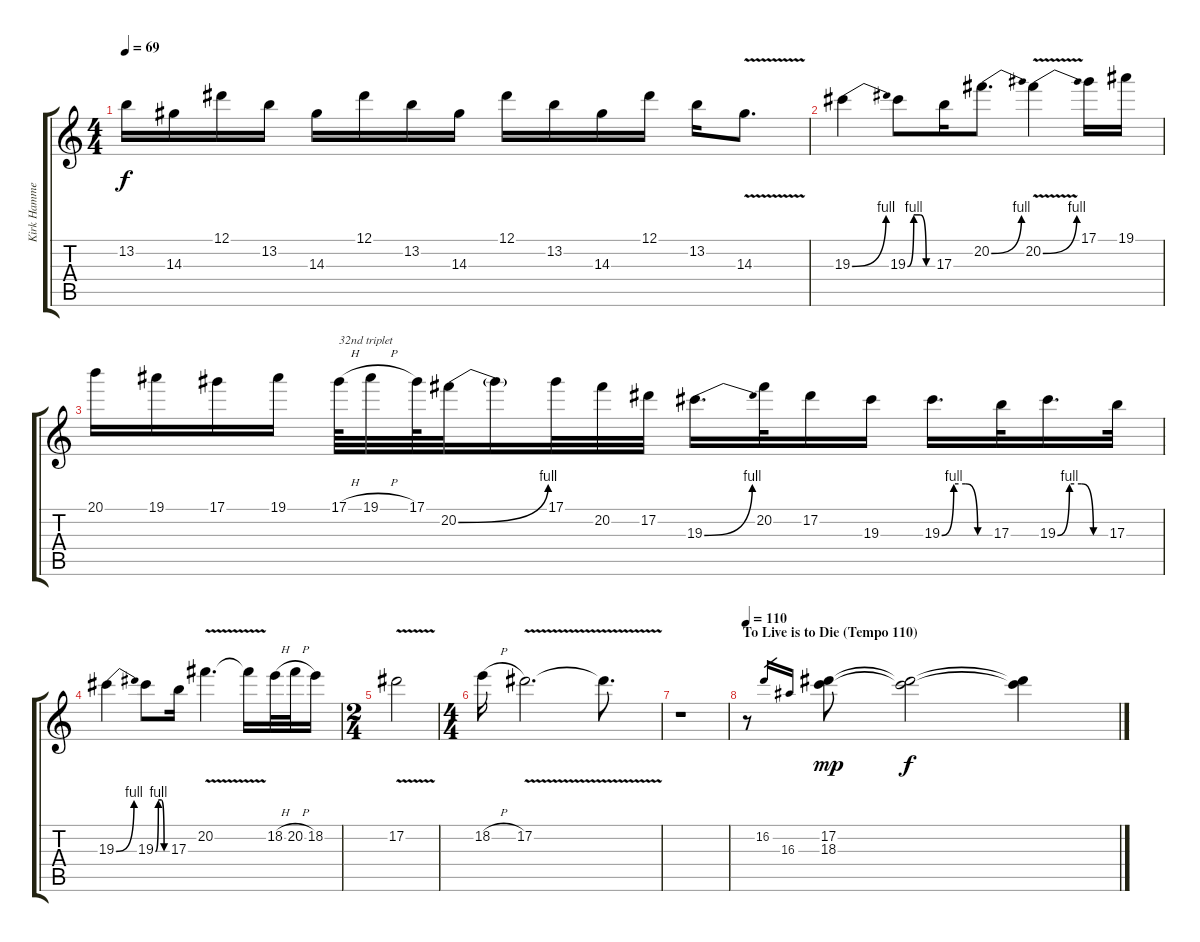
\track ("Kirk Hammett (Distortion Guitar)" "Kirk Hamme") {instrument overdrivenguitar}
\staff {score tabs}
\tuning (Eb4 Bb3 Gb3 Db3 Ab2 Eb2) {hide}
\ts (4 4)
\tempo 69
\clef g2
\ks c
13.2.16{dy f} 14.3.16 12.1.16 13.2.16 14.3.16 12.1.16 13.2.16 14.3.16 12.1.16 13.2.16 14.3.16 12.1.16 13.2.16 14.3{v}.8{d} |
19.3{be (bend 0 0 60 4)}.4 19.3{be (custom 0 0 15 4 30 4 45 0 60 0)}.8 17.3.16 20.2{be (bend 0 0 60 4)}.8{d} 20.2{be (bend 0 0 60 4) v}.4 17.1.16 19.1.16 |
20.1.16 19.1.16 17.1.16 19.1.16 17.1{h}.64{txt "32nd triplet"} 19.1{h}.32 17.1.64 20.2{be (bend 0 0 60 4)}.32 20.2{t}.16 17.1.32 20.2.32 17.2.32 19.3{be (bend 0 0 60 4)}.16{d} 20.2.32 17.2.16 19.3.16 19.3{be (custom 0 0 15 4 30 4 45 0 60 0)}.16{d} 17.3.32 19.3{be (custom 0 0 15 4 30 4 45 0 60 0)}.16{d} 17.3.32 |
19.3{be (bend 0 0 60 4)}.4 19.3{be (custom 0 0 15 4 30 4 45 0 60 0)}.8 17.3.16 20.2{v}.4{d} 20.2{t}.16 18.2{h}.32 20.2{h}.32 18.2.16 |
\ts (2 4)
17.2{v}.2 |
\ts (4 4)
18.2{h}.16 17.2{v}.2{d} 17.2{t}.8{d} |
r.1 |
\section ("" "To Live is to Die (Tempo 110)")
\tempo 110
r.8 16.2.16{gr} 16.3.16{gr} (17.2 18.3).8{dy mp} (17.2{t} 18.3{t}).2{dy f} (17.2{t} 18.3{t}).4
